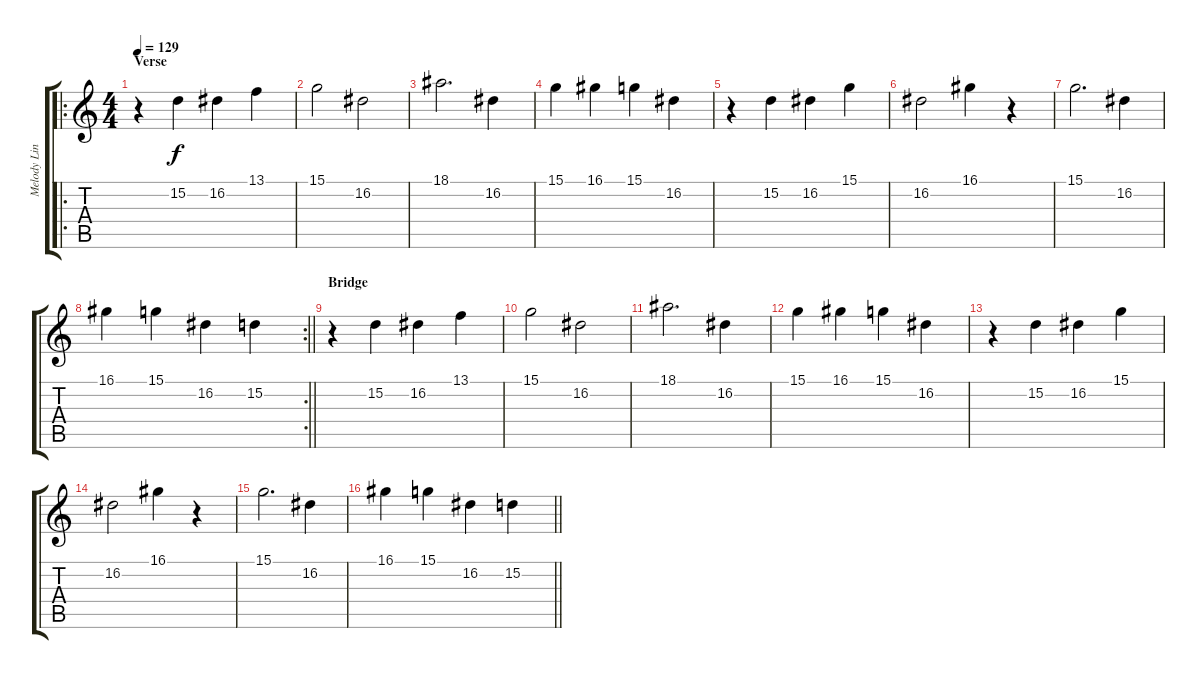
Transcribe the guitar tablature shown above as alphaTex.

\track ("Melody Line" "Melody Lin") {instrument acousticgrandpiano}
\staff {score tabs}
\tuning (E4 B3 G3 D3 A2 E2) {hide}
\ro
\ts (4 4)
\section ("" "Verse")
\tempo 129
\clef g2
\ks c
r.4{dy f} 15.2.4 16.2.4 13.1.4 |
15.1.2 16.2.2 |
18.1.2{d} 16.2.4 |
15.1.4 16.1.4 15.1.4 16.2.4 |
r.4 15.2.4 16.2.4 15.1.4 |
16.2.2 16.1.4 r.4 |
15.1.2{d} 16.2.4 |
\rc 2
\barLineRight lightlight
16.1.4 15.1.4 16.2.4 15.2.4 |
\section ("" "Bridge")
r.4 15.2.4 16.2.4 13.1.4 |
15.1.2 16.2.2 |
18.1.2{d} 16.2.4 |
15.1.4 16.1.4 15.1.4 16.2.4 |
r.4 15.2.4 16.2.4 15.1.4 |
16.2.2 16.1.4 r.4 |
15.1.2{d} 16.2.4 |
\barLineRight lightlight
16.1.4 15.1.4 16.2.4 15.2.4
